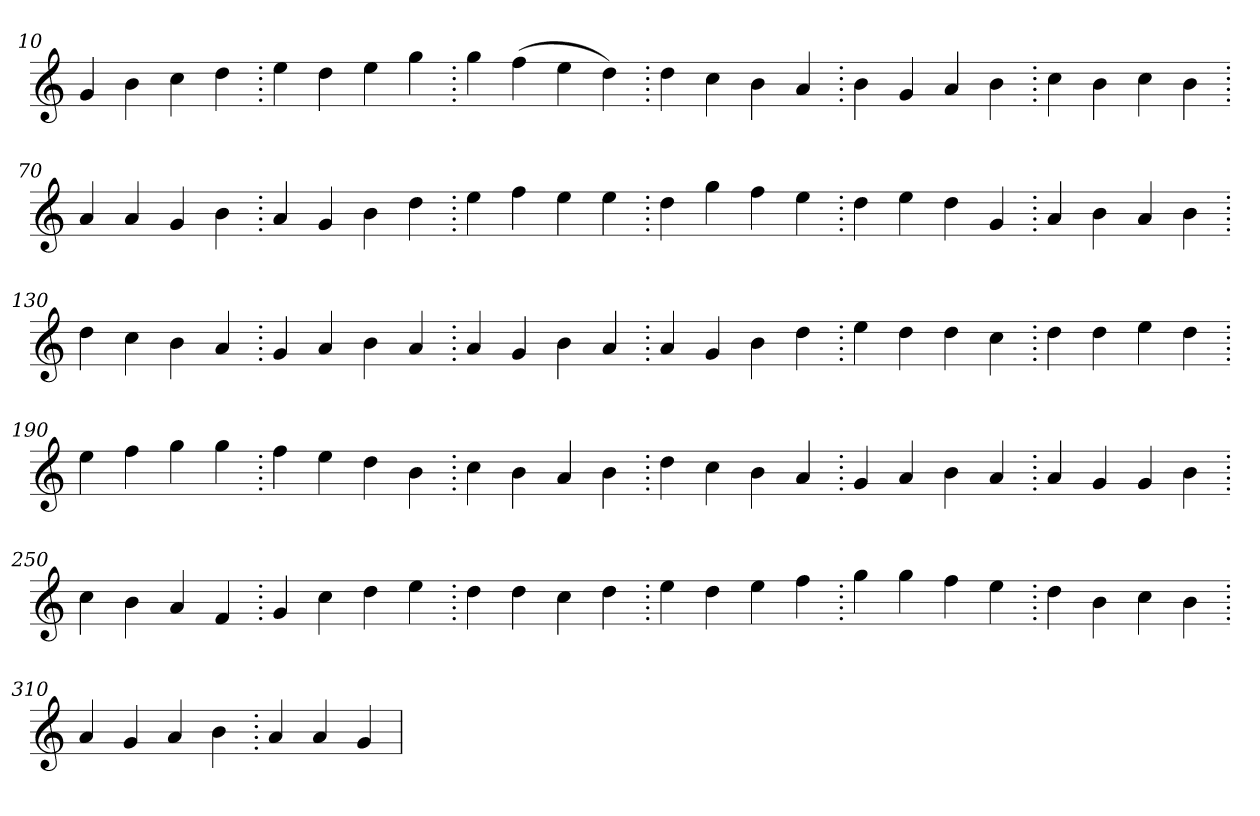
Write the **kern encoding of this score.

**kern
*part1
*staff1
*clefG2
=10.
4g
4b
4cc
4dd
=20.
4ee
4dd
4ee
4gg
=30.
4gg
(>4ff
4ee
4dd)
=40.
4dd
4cc
4b
4a
=50.
4b
4g
4a
4b
=60.
4cc
4b
4cc
4b
=70.
4a
4a
4g
4b
=80.
4a
4g
4b
4dd
=90.
4ee
4ff
4ee
4ee
=100.
4dd
4gg
4ff
4ee
=110.
4dd
4ee
4dd
4g
=120.
4a
4b
4a
4b
=130.
4dd
4cc
4b
4a
=140.
4g
4a
4b
4a
=150.
4a
4g
4b
4a
=160.
4a
4g
4b
4dd
=170.
4ee
4dd
4dd
4cc
=180.
4dd
4dd
4ee
4dd
=190.
4ee
4ff
4gg
4gg
=200.
4ff
4ee
4dd
4b
=210.
4cc
4b
4a
4b
=220.
4dd
4cc
4b
4a
=230.
4g
4a
4b
4a
=240.
4a
4g
4g
4b
=250.
4cc
4b
4a
4f
=260.
4g
4cc
4dd
4ee
=270.
4dd
4dd
4cc
4dd
=280.
4ee
4dd
4ee
4ff
=290.
4gg
4gg
4ff
4ee
=300.
4dd
4b
4cc
4b
=310.
4a
4g
4a
4b
=320.
4a
4a
4g
=
*-
